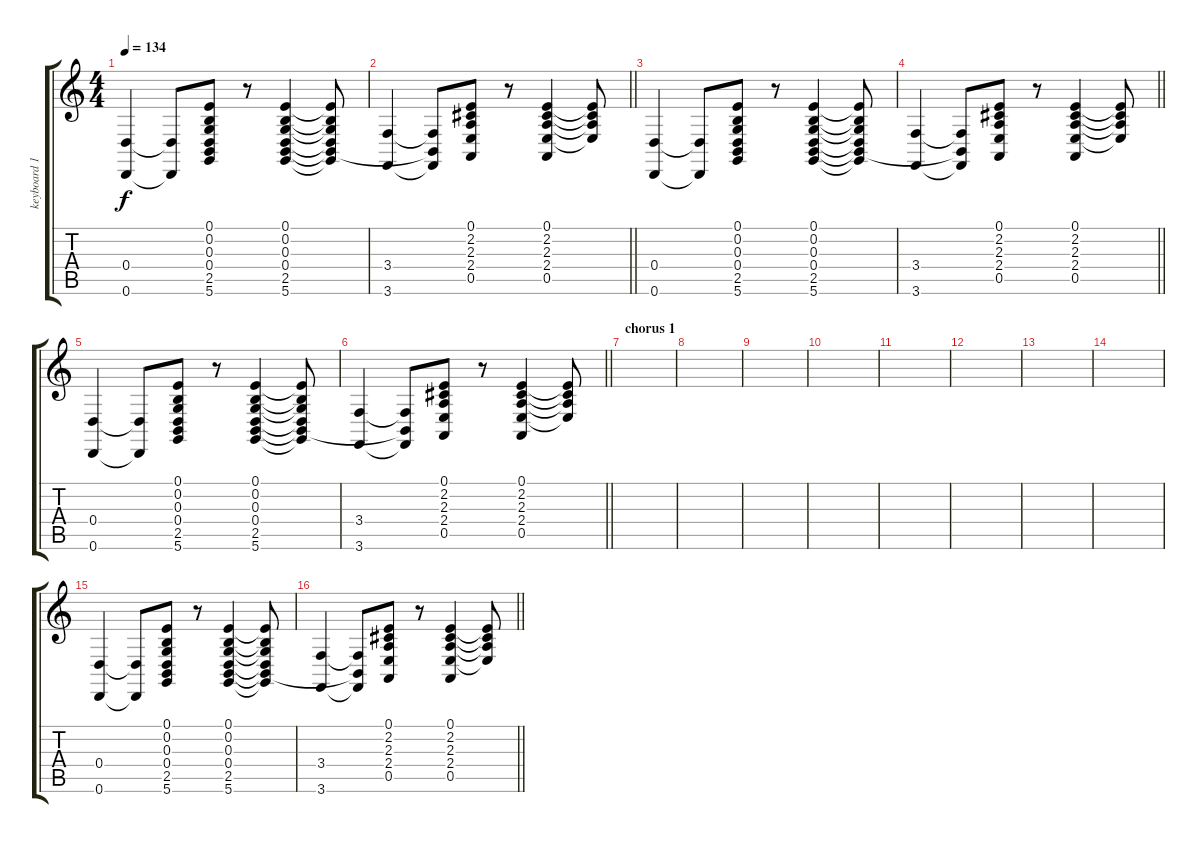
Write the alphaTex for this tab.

\track ("keyboard 1" "keyboard 1") {instrument clavinet}
\staff {score tabs}
\tuning (E4 B3 G3 D3 A2 D2) {hide}
\ts (4 4)
\tempo 134
\clef g2
\ks c
(0.4 0.6).4{dy f} (0.4{t} 0.6{t}).8 (0.1 0.2 0.3 0.4 2.5 5.6).8 r.8 (0.1 0.2 0.3 0.4 2.5 5.6).4 (0.1{t} 0.2{t} 0.3{t} 0.4{t} 2.5{t} 5.6{t}).8 |
\barLineRight lightlight
(3.4 3.6).4 (3.4{t} 2.5{t} 3.6{t}).8 (0.1 2.2 2.3 2.4 0.5).8 r.8 (0.1 2.2 2.3 2.4 0.5).4 (0.1{t} 2.2{t} 2.3{t} 2.4{t}).8 |
(0.4 0.6).4 (0.4{t} 0.6{t}).8 (0.1 0.2 0.3 0.4 2.5 5.6).8 r.8 (0.1 0.2 0.3 0.4 2.5 5.6).4 (0.1{t} 0.2{t} 0.3{t} 0.4{t} 2.5{t} 5.6{t}).8 |
\barLineRight lightlight
(3.4 3.6).4 (3.4{t} 2.5{t} 3.6{t}).8 (0.1 2.2 2.3 2.4 0.5).8 r.8 (0.1 2.2 2.3 2.4 0.5).4 (0.1{t} 2.2{t} 2.3{t} 2.4{t}).8 |
(0.4 0.6).4 (0.4{t} 0.6{t}).8 (0.1 0.2 0.3 0.4 2.5 5.6).8 r.8 (0.1 0.2 0.3 0.4 2.5 5.6).4 (0.1{t} 0.2{t} 0.3{t} 0.4{t} 2.5{t} 5.6{t}).8 |
\barLineRight lightlight
(3.4 3.6).4 (3.4{t} 2.5{t} 3.6{t}).8 (0.1 2.2 2.3 2.4 0.5).8 r.8 (0.1 2.2 2.3 2.4 0.5).4 (0.1{t} 2.2{t} 2.3{t} 2.4{t}).8 |
\section ("" "chorus 1")
|
|
|
|
|
|
|
|
(0.4 0.6).4 (0.4{t} 0.6{t}).8 (0.1 0.2 0.3 0.4 2.5 5.6).8 r.8 (0.1 0.2 0.3 0.4 2.5 5.6).4 (0.1{t} 0.2{t} 0.3{t} 0.4{t} 2.5{t} 5.6{t}).8 |
\barLineRight lightlight
(3.4 3.6).4 (3.4{t} 2.5{t} 3.6{t}).8 (0.1 2.2 2.3 2.4 0.5).8 r.8 (0.1 2.2 2.3 2.4 0.5).4 (0.1{t} 2.2{t} 2.3{t} 2.4{t}).8
